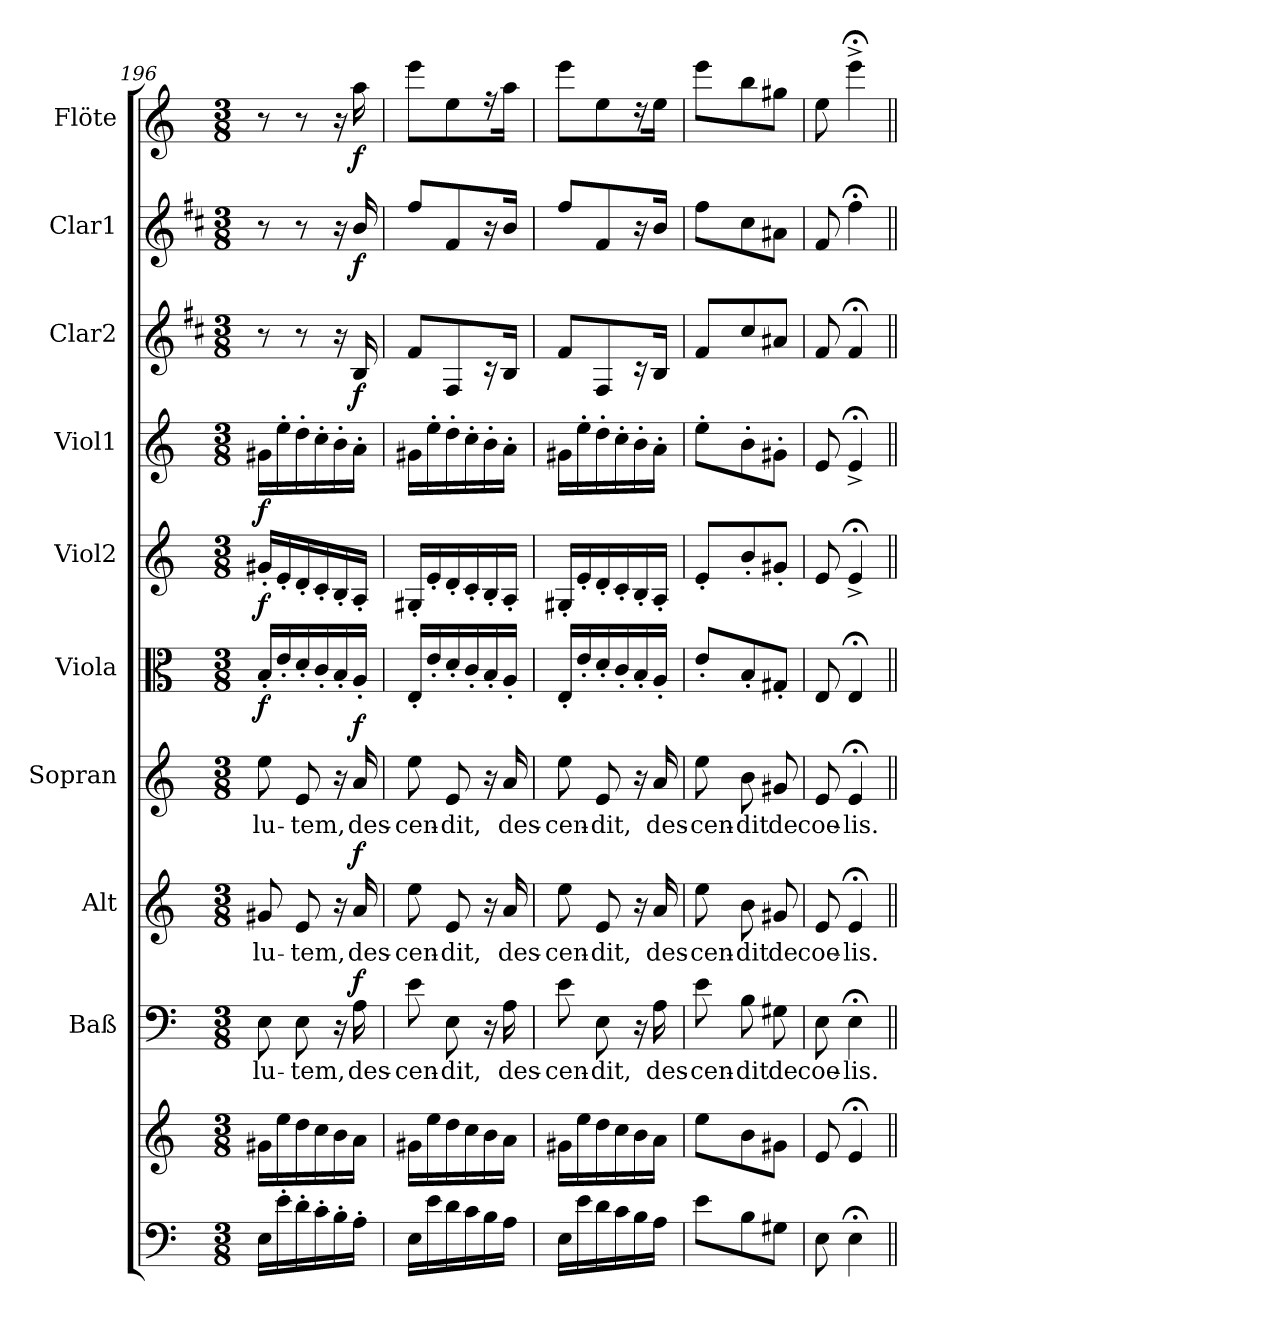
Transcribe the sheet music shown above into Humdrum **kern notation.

**kern	**kern	**kern	**text	**dynam	**kern	**text	**dynam	**kern	**text	**dynam	**kern	**dynam	**kern	**dynam	**kern	**dynam	**kern	**dynam	**kern	**dynam	**kern	**dynam
*part10	*part10	*part9	*part9	*part9	*part8	*part8	*part8	*part7	*part7	*part7	*part6	*part6	*part5	*part5	*part4	*part4	*part3	*part3	*part2	*part2	*part1	*part1
*staff11	*staff10	*staff9	*staff9	*staff9	*staff8	*staff8	*staff8	*staff7	*staff7	*staff7	*staff6	*staff6	*staff5	*staff5	*staff4	*staff4	*staff3	*staff3	*staff2	*staff2	*staff1	*staff1
*	*	*I"Baß	*	*	*I"Alt	*	*	*I"Sopran	*	*	*I"Viola	*	*I"Viol2	*	*I"Viol1	*	*I"Clar2	*	*I"Clar1	*	*I"Flöte	*
*	*	*	*	*	*	*	*	*	*	*	*I'Vla	*	*	*	*	*	*I'Cl	*	*I'Cl	*	*I'Fl	*
*clefF4	*clefG2	*clefF4	*	*	*clefG2	*	*	*clefG2	*	*	*clefC3	*	*clefG2	*	*clefG2	*	*clefG2	*	*clefG2	*	*clefG2	*
*	*	*	*	*	*	*	*	*	*	*	*	*	*	*	*	*	*ITrd1c2	*	*ITrd1c2	*	*	*
*k[]	*k[]	*k[]	*	*	*k[]	*	*	*k[]	*	*	*k[]	*	*k[]	*	*k[]	*	*k[]	*	*k[]	*	*k[]	*
*C:	*C:	*C:	*	*	*C:	*	*	*C:	*	*	*C:	*	*C:	*	*C:	*	*C:	*	*C:	*	*C:	*
*M3/8	*M3/8	*M3/8	*	*	*M3/8	*	*	*M3/8	*	*	*M3/8	*	*M3/8	*	*M3/8	*	*M3/8	*	*M3/8	*	*M3/8	*
=196	=196	=196	=196	=196	=196	=196	=196	=196	=196	=196	=196	=196	=196	=196	=196	=196	=196	=196	=196	=196	=196	=196
!	!	!	!LO:LY:b	!	!	!LO:LY:b	!	!	!LO:LY:b	!	!	!LO:DY:b	!	!LO:DY:b	!	!LO:DY:b	!	!	!	!	!	!
16E\LL	16g#X\LL	8E\	-lu-	.	8g#X/	-lu-	.	8ee\	-lu-	.	16B'</LL	f	16g#X'</LL	f	16g#X\LL	f	8r	.	8r	.	8r	.
16e'>\	16ee\	.	.	.	.	.	.	.	.	.	16e'</	.	16e'</	.	16ee'>\	.	.	.	.	.	.	.
!	!	!	!LO:LY:b	!	!	!LO:LY:b	!	!	!LO:LY:b	!	!	!	!	!	!	!	!	!	!	!	!	!
16d'>\	16dd\	8E\	-tem,	.	8e/	-tem,	.	8e/	-tem,	.	16d'</	.	16d'</	.	16dd'>\	.	8r	.	8r	.	8r	.
16c'>\	16cc\	.	.	.	.	.	.	.	.	.	16c'</	.	16c'</	.	16cc'>\	.	.	.	.	.	.	.
16B'>\	16b\	16r	.	.	16r	.	.	16r	.	.	16B'</	.	16B'</	.	16b'>\	.	16r	.	16r	.	16r	.
!	!	!	!LO:LY:b	!LO:DY:a	!	!LO:LY:b	!LO:DY:a	!	!LO:LY:b	!LO:DY:a	!	!	!	!	!	!	!	!LO:DY:b	!	!LO:DY:b	!	!LO:DY:b
16A'>\JJ	16a\JJ	16A\	des-	f	16a/	des-	f	16a/	des-	f	16A'</JJ	.	16A'</JJ	.	16a'>\JJ	.	16A/	f	16a/	f	16aa\	f
!!LO:PB:g=z
=197	=197	=197	=197	=197	=197	=197	=197	=197	=197	=197	=197	=197	=197	=197	=197	=197	=197	=197	=197	=197	=197	=197
!	!	!	!LO:LY:b	!	!	!LO:LY:b	!	!	!LO:LY:b	!	!	!	!	!	!	!	!	!	!	!	!	!
16E\LL	16g#X\LL	8e\	-cen-	.	8ee\	-cen-	.	8ee\	-cen-	.	16E'</LL	.	16G#X'</LL	.	16g#X\LL	.	8e/L	.	8ee/L	.	8eee\L	.
16e\	16ee\	.	.	.	.	.	.	.	.	.	16e'</	.	16e'</	.	16ee'>\	.	.	.	.	.	.	.
!	!	!	!LO:LY:b	!	!	!LO:LY:b	!	!	!LO:LY:b	!	!	!	!	!	!	!	!	!	!	!	!	!
16d\	16dd\	8E\	-dit,	.	8e/	-dit,	.	8e/	-dit,	.	16d'</	.	16d'</	.	16dd'>\	.	8E/	.	8e/	.	8ee\	.
16c\	16cc\	.	.	.	.	.	.	.	.	.	16c'</	.	16c'</	.	16cc'>\	.	.	.	.	.	.	.
16B\	16b\	16r	.	.	16r	.	.	16r	.	.	16B'</	.	16B'</	.	16b'>\	.	16r	.	16r	.	16r	.
!	!	!	!LO:LY:b	!	!	!LO:LY:b	!	!	!LO:LY:b	!	!	!	!	!	!	!	!	!	!	!	!	!
16A\JJ	16a\JJ	16A\	des-	.	16a/	des-	.	16a/	des-	.	16A'</JJ	.	16A'</JJ	.	16a'>\JJ	.	16A/Jk	.	16a/Jk	.	16aa\Jk	.
=198	=198	=198	=198	=198	=198	=198	=198	=198	=198	=198	=198	=198	=198	=198	=198	=198	=198	=198	=198	=198	=198	=198
!	!	!	!LO:LY:b	!	!	!LO:LY:b	!	!	!LO:LY:b	!	!	!	!	!	!	!	!	!	!	!	!	!
16E\LL	16g#X\LL	8e\	-cen-	.	8ee\	-cen-	.	8ee\	-cen-	.	16E'</LL	.	16G#X'</LL	.	16g#X\LL	.	8e/L	.	8ee/L	.	8eee\L	.
16e\	16ee\	.	.	.	.	.	.	.	.	.	16e'</	.	16e'</	.	16ee'>\	.	.	.	.	.	.	.
!	!	!	!LO:LY:b	!	!	!LO:LY:b	!	!	!LO:LY:b	!	!	!	!	!	!	!	!	!	!	!	!	!
16d\	16dd\	8E\	-dit,	.	8e/	-dit,	.	8e/	-dit,	.	16d'</	.	16d'</	.	16dd'>\	.	8E/	.	8e/	.	8ee\	.
16c\	16cc\	.	.	.	.	.	.	.	.	.	16c'</	.	16c'</	.	16cc'>\	.	.	.	.	.	.	.
16B\	16b\	16r	.	.	16r	.	.	16r	.	.	16B'</	.	16B'</	.	16b'>\	.	16r	.	16r	.	16r	.
!	!	!	!LO:LY:b	!	!	!LO:LY:b	!	!	!LO:LY:b	!	!	!	!	!	!	!	!	!	!	!	!	!
16A\JJ	16a\JJ	16A\	des-	.	16a/	des-	.	16a/	des-	.	16A'</JJ	.	16A'</JJ	.	16a'>\JJ	.	16A/Jk	.	16a/Jk	.	16ee\Jk	.
=199	=199	=199	=199	=199	=199	=199	=199	=199	=199	=199	=199	=199	=199	=199	=199	=199	=199	=199	=199	=199	=199	=199
!	!	!	!LO:LY:b	!	!	!LO:LY:b	!	!	!LO:LY:b	!	!	!	!	!	!	!	!	!	!	!	!	!
8e\L	8ee\L	8e\	-cen-	.	8ee\	-cen-	.	8ee\	-cen-	.	8e'</L	.	8e'</L	.	8ee'>\L	.	8e/L	.	8ee\L	.	8eee\L	.
!	!	!	!LO:LY:b	!	!	!LO:LY:b	!	!	!LO:LY:b	!	!	!	!	!	!	!	!	!	!	!	!	!
8B\	8b\	8B\	-dit	.	8b\	-dit	.	8b\	-dit	.	8B'</	.	8b'</	.	8b'>\	.	8b/	.	8b\	.	8bb\	.
!	!	!	!LO:LY:b	!	!	!LO:LY:b	!	!	!LO:LY:b	!	!	!	!	!	!	!	!	!	!	!	!	!
8G#X\J	8g#X\J	8G#X\	de	.	8g#X/	de	.	8g#X/	de	.	8G#X'</J	.	8g#X'</J	.	8g#X'>\J	.	8g#X/J	.	8g#X\J	.	8gg#X\J	.
=200	=200	=200	=200	=200	=200	=200	=200	=200	=200	=200	=200	=200	=200	=200	=200	=200	=200	=200	=200	=200	=200	=200
!	!	!	!LO:LY:b	!	!	!LO:LY:b	!	!	!LO:LY:b	!	!	!	!	!	!	!	!	!	!	!	!	!
8E\	8e/	8E\	coe-	.	8e/	coe-	.	8e/	coe-	.	8E/	.	8e/	.	8e/	.	8e/	.	8e/	.	8ee\	.
!	!	!	!LO:LY:b	!	!	!LO:LY:b	!	!	!LO:LY:b	!	!	!	!	!	!	!	!	!	!	!	!	!
4E;<\	4e;/	4E;<\	-lis.	.	4e;/	-lis.	.	4e;/	-lis.	.	4E;/	.	4e;<^</	.	4e;<^</	.	4e;/	.	4ee;<\	.	4eee;<^<\	.
=||	=||	=||	=||	=||	=||	=||	=||	=||	=||	=||	=||	=||	=||	=||	=||	=||	=||	=||	=||	=||	=||	=||
*-	*-	*-	*-	*-	*-	*-	*-	*-	*-	*-	*-	*-	*-	*-	*-	*-	*-	*-	*-	*-	*-	*-
